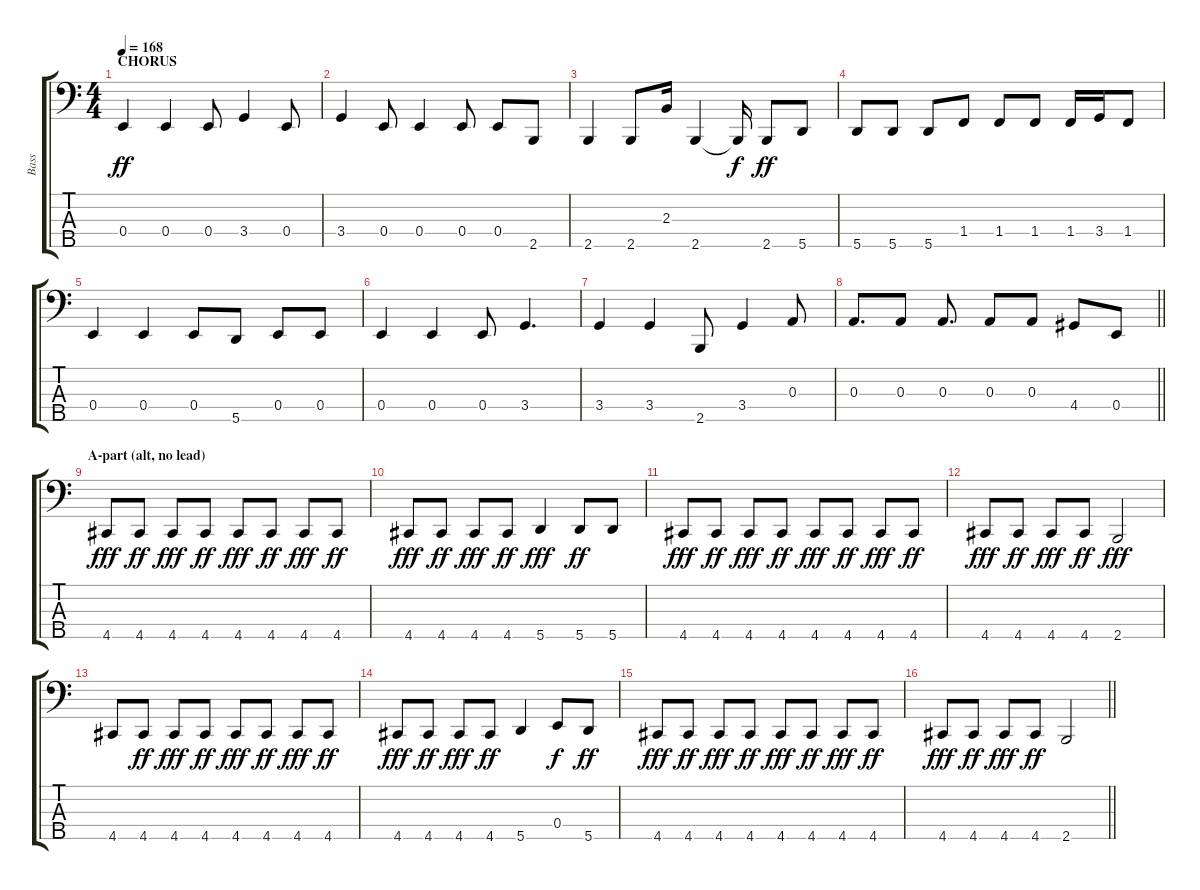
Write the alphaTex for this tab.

\track ("Bass" "Bass") {instrument electricbasspick}
\staff {score tabs}
\tuning (G2 D2 A1 E1 A0) {hide}
\ts (4 4)
\section ("" "CHORUS")
\tempo 168
\clef f4
\ks c
0.4.4{dy ff} 0.4.4 0.4.8 3.4.4 0.4.8 |
3.4.4 0.4.8 0.4.4 0.4.8 0.4.8 2.5.8 |
2.5.4 2.5.8 2.3.16 2.5.4 2.5{t}.16{dy f} 2.5.8{dy ff} 5.5.8 |
5.5.8 5.5.8 5.5.8 1.4.8 1.4.8 1.4.8 1.4.16 3.4.16 1.4.8 |
0.4.4 0.4.4 0.4.8 5.5.8 0.4.8 0.4.8 |
0.4.4 0.4.4 0.4.8 3.4.4{d} |
3.4.4 3.4.4 2.5.8 3.4.4 0.3.8 |
\barLineRight lightlight
0.3.8{d} 0.3.8 0.3.8{d} 0.3.8 0.3.8 4.4.8 0.4.8 |
\section ("" "A-part (alt, no lead)")
4.5.8{dy fff} 4.5.8{dy ff} 4.5.8{dy fff} 4.5.8{dy ff} 4.5.8{dy fff} 4.5.8{dy ff} 4.5.8{dy fff} 4.5.8{dy ff} |
4.5.8{dy fff} 4.5.8{dy ff} 4.5.8{dy fff} 4.5.8{dy ff} 5.5.4{dy fff} 5.5.8{dy ff} 5.5.8 |
4.5.8{dy fff} 4.5.8{dy ff} 4.5.8{dy fff} 4.5.8{dy ff} 4.5.8{dy fff} 4.5.8{dy ff} 4.5.8{dy fff} 4.5.8{dy ff} |
4.5.8{dy fff} 4.5.8{dy ff} 4.5.8{dy fff} 4.5.8{dy ff} 2.5.2{dy fff} |
4.5.8 4.5.8{dy ff} 4.5.8{dy fff} 4.5.8{dy ff} 4.5.8{dy fff} 4.5.8{dy ff} 4.5.8{dy fff} 4.5.8{dy ff} |
4.5.8{dy fff} 4.5.8{dy ff} 4.5.8{dy fff} 4.5.8{dy ff} 5.5.4 0.4.8{dy f} 5.5.8{dy ff} |
4.5.8{dy fff} 4.5.8{dy ff} 4.5.8{dy fff} 4.5.8{dy ff} 4.5.8{dy fff} 4.5.8{dy ff} 4.5.8{dy fff} 4.5.8{dy ff} |
\barLineRight lightlight
4.5.8{dy fff} 4.5.8{dy ff} 4.5.8{dy fff} 4.5.8{dy ff} 2.5.2
